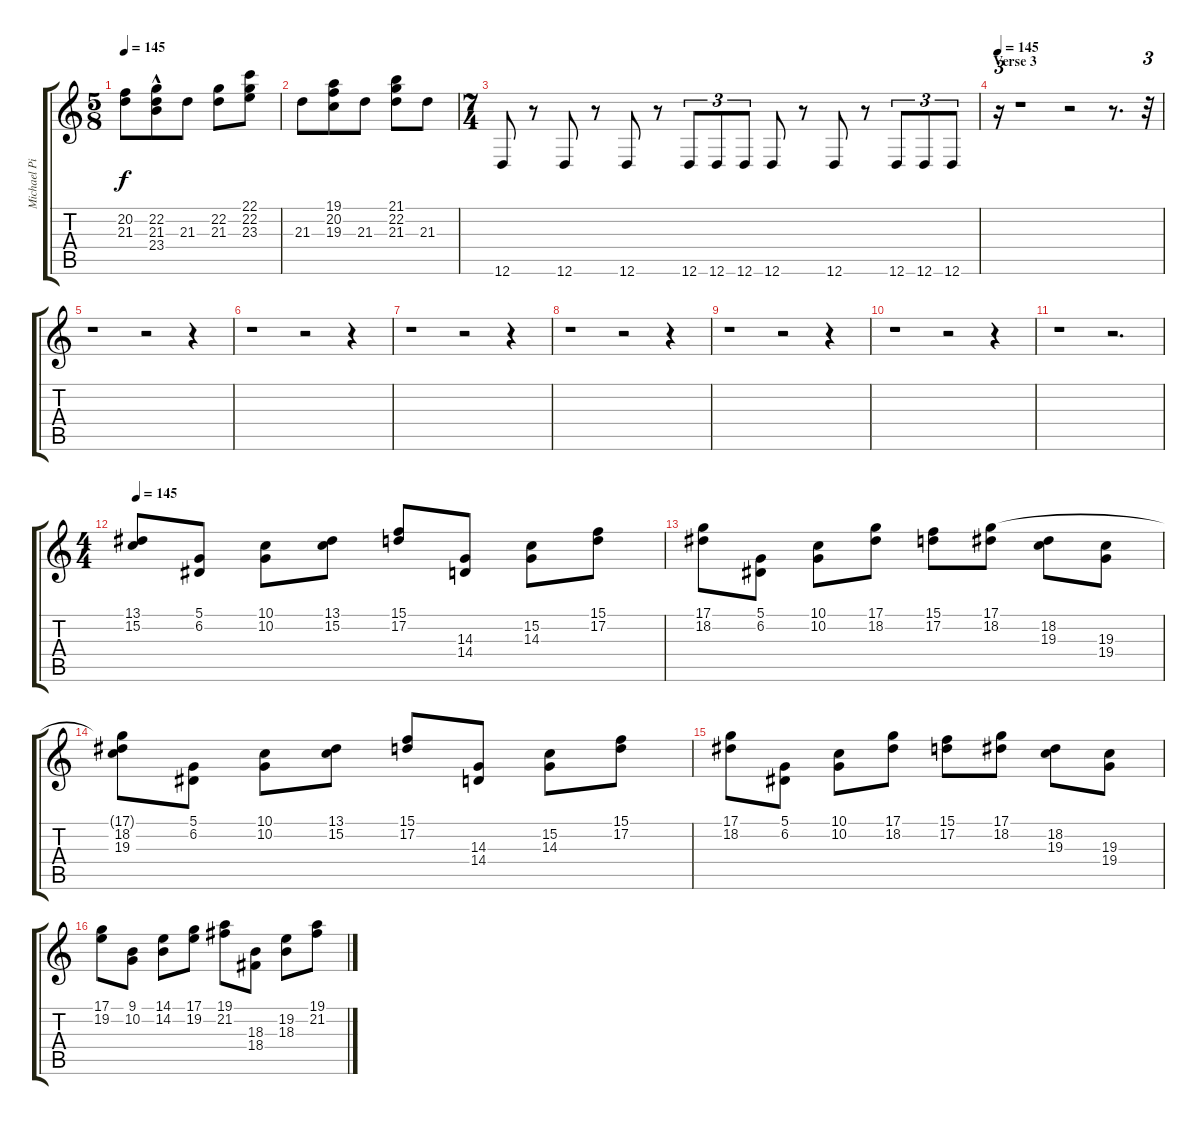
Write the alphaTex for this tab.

\track ("Michael Pinella Piano" "Michael Pi") {instrument acousticgrandpiano}
\staff {score tabs}
\tuning (D4 A3 F3 C3 G2 D2) {hide}
\ts (5 8)
\tempo 145
\clef g2
\ks c
(20.2 21.3).8{dy f} (22.2 21.3 23.4{hac}).8 21.3.8 (22.2 21.3).8 (22.1 22.2 23.3).8 |
21.3.8 (19.1 20.2 19.3).8 21.3.8 (21.1 22.2 21.3).8 21.3.8 |
\ts (7 4)
12.6.8 r.8 12.6.8 r.8 12.6.8 r.8 12.6.8{tu (3 2)} 12.6.8{tu (3 2)} 12.6.8{tu (3 2)} 12.6.8 r.8 12.6.8 r.8 12.6.8{tu (3 2)} 12.6.8{tu (3 2)} 12.6.8{tu (3 2)} |
\section ("" "Verse 3")
\tempo 145
r.16{tu (3 2)} r.1 r.2 r.8{d} r.32{tu (3 2)} |
r.1 r.2 r.4 |
r.1 r.2 r.4 |
r.1 r.2 r.4 |
r.1 r.2 r.4 |
r.1 r.2 r.4 |
r.1 r.2 r.4 |
r.1 r.2{d} |
\ts (4 4)
\tempo 145
(13.1 15.2).8 (5.1 6.2).8 (10.1 10.2).8 (13.1 15.2).8 (15.1 17.2).8 (14.3 14.4).8 (15.2 14.3).8 (15.1 17.2).8 |
(17.1 18.2).8 (5.1 6.2).8 (10.1 10.2).8 (17.1 18.2).8 (15.1 17.2).8 (17.1 18.2).8 (18.2 19.3).8 (19.3 19.4).8 |
(17.1{t} 18.2 19.3).8 (5.1 6.2).8 (10.1 10.2).8 (13.1 15.2).8 (15.1 17.2).8 (14.3 14.4).8 (15.2 14.3).8 (15.1 17.2).8 |
(17.1 18.2).8 (5.1 6.2).8 (10.1 10.2).8 (17.1 18.2).8 (15.1 17.2).8 (17.1 18.2).8 (18.2 19.3).8 (19.3 19.4).8 |
(17.1 19.2).8 (9.1 10.2).8 (14.1 14.2).8 (17.1 19.2).8 (19.1 21.2).8 (18.3 18.4).8 (19.2 18.3).8 (19.1 21.2).8
